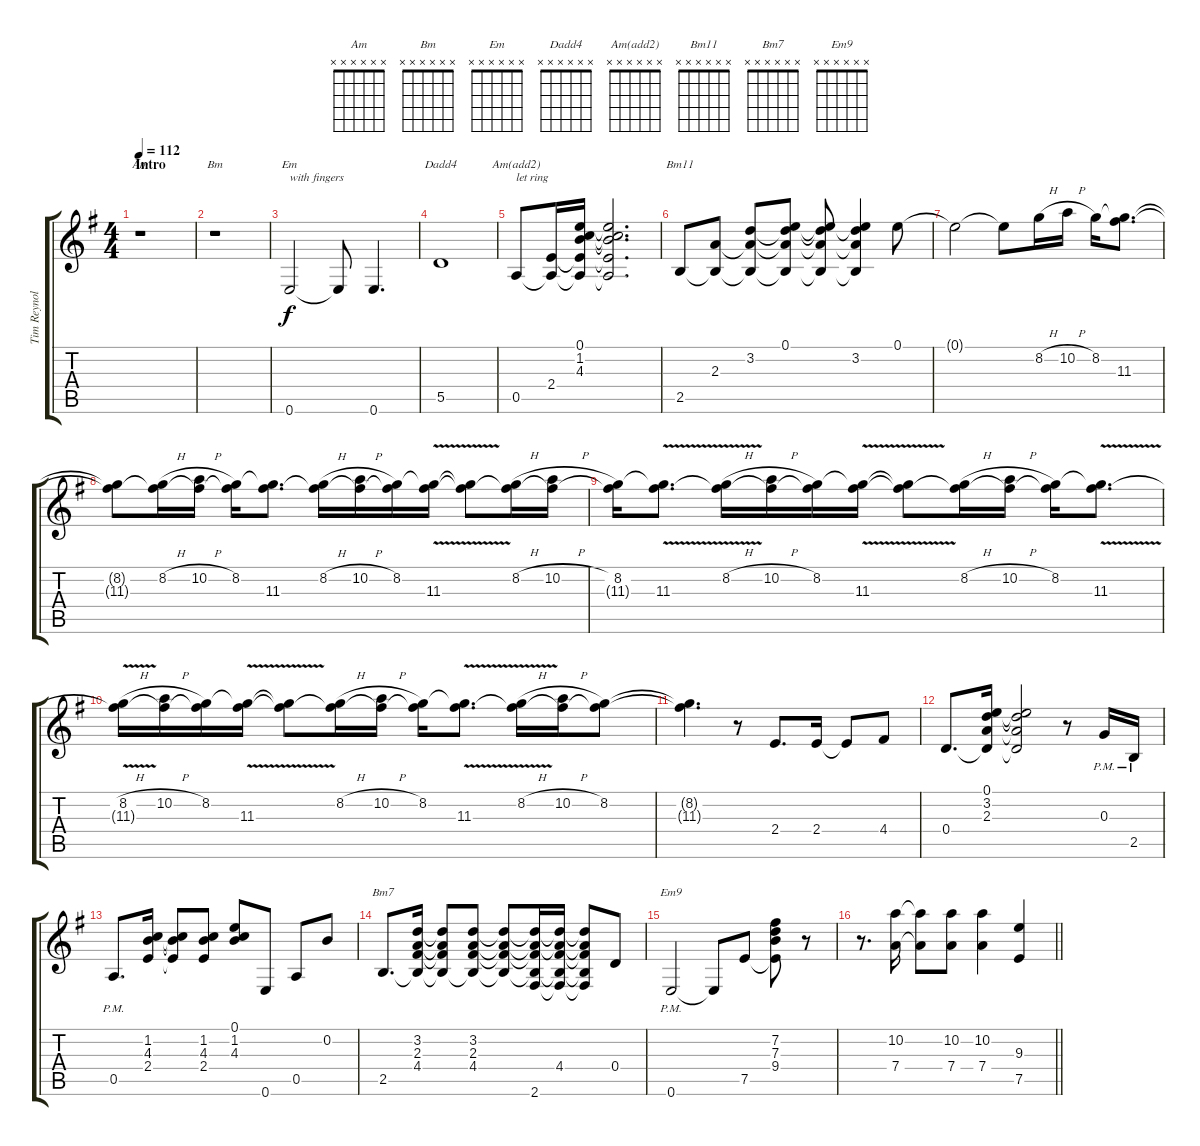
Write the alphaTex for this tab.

\track ("Tim Reynolds" "Tim Reynol") {instrument acousticguitarsteel}
\staff {score tabs}
\tuning (E4 B3 G3 D3 A2 E2) {hide}
\chord ("Am" x x x x x x)
\chord ("Bm" x x x x x x)
\chord ("Em" x x x x x x)
\chord ("Dadd4" x x x x x x)
\chord ("Am(add2)" x x x x x x)
\chord ("Bm11" x x x x x x)
\chord ("Bm7" x x x x x x)
\chord ("Em9" x x x x x x)
\ts (4 4)
\section ("" "Intro")
\tempo 112
\clef g2
\ks eminor
r.1{ch "Am" dy f instrument acousticguitarsteel} |
r.1{ch "Bm"} |
0.6.2{ch "Em" txt "with fingers"} 0.6{t}.8 0.6.4{d} |
5.5.1{ch "Dadd4"} |
0.5.8{ch "Am(add2)" txt "let ring"} (2.4 0.5{t}).16 (0.1 1.2 4.3 2.4{t} 0.5{t}).16 (0.1{t} 1.2{t} 4.3{t} 2.4{t} 0.5{t}).2{d} |
2.5.8{ch "Bm11"} (2.3 2.5{t}).8 (3.2 2.3{t} 2.5{t}).8 (0.1 3.2{t} 2.3{t} 2.5{t}).8 (0.1{t} 3.2{t} 2.3{t} 2.5{t}).8 (0.1{t} 3.2 2.3{t} 2.5{t}).4 0.1.8 |
0.1{t}.2 0.1{t}.8 8.2{h}.16 10.2{h}.16 8.2.16 (8.2{t} 11.3).8{d} |
(8.2{t} 11.3{t}).8 (8.2{h} 11.3{t}).16 (10.2{h} 11.3{t}).16 (8.2 11.3{t}).16 (8.2{t} 11.3).8{d} (8.2{h} 11.3{t}).16 (10.2{h} 11.3{t}).16 (8.2 11.3{t}).16 (8.2{t} 11.3{v}).16 (8.2{t} 11.3{t}).8 (8.2{h} 11.3{t}).16 (10.2{h} 11.3{t}).16 |
(8.2 11.3{t}).16 (8.2{t} 11.3{v}).8{d} (8.2{h} 11.3{t}).16 (10.2{h} 11.3{t}).16 (8.2 11.3{t}).16 (8.2{t} 11.3{v}).16 (8.2{t} 11.3{t}).8 (8.2{h} 11.3{t}).16 (10.2{h} 11.3{t}).16 (8.2 11.3{t}).16 (8.2{t} 11.3{v}).8{d} |
(8.2{h} 11.3{t}).16 (10.2{h} 11.3{t}).16 (8.2 11.3{t}).16 (8.2{t} 11.3{v}).16 (8.2{t} 11.3{t}).8 (8.2{h} 11.3{t}).16 (10.2{h} 11.3{t}).16 (8.2 11.3{t}).16 (8.2{t} 11.3{v}).8{d} (8.2{h} 11.3{t}).16 (10.2{h} 11.3{t}).16 (8.2 11.3{t}).8 |
(8.2{t} 11.3{t}).4{d} r.8 2.4.8{d} 2.4.16 2.4{t}.8 4.4.8 |
0.4.8{d} (0.1 3.2 2.3 0.4{t}).16 (0.1{t} 3.2{t} 2.3{t} 0.4{t}).2 r.8 0.3{pm}.16 2.5{pm}.16 |
0.5{pm}.8{d} (1.2 4.3 2.4).16 (1.2{t} 4.3{t} 2.4{t}).8 (1.2 4.3 2.4).8 (0.1 1.2 4.3).8 0.6.8 0.5.8 0.2.8 |
2.5.8{d ch "Bm7"} (3.2 2.3 4.4 2.5{t}).16 (3.2{t} 2.3{t} 4.4{t} 2.5{t}).8 (3.2 2.3 4.4 2.5{t}).8 (3.2{t} 2.3{t} 4.4{t} 2.5{t}).8 (3.2{t} 2.3{t} 4.4{t} 2.5{t} 2.6).16 (3.2{t} 2.3{t} 4.4 2.5{t} 2.6{t}).16 (3.2{t} 2.3{t} 4.4{t} 2.5{t} 2.6{t}).8 0.4.8 |
0.6{pm}.2{ch "Em9"} 0.6{t}.8 7.5.8 (7.2 7.3 9.4 7.5{t}).8 r.8 |
\barLineRight lightlight
r.8{d} (10.2 7.4).16 (10.2{t} 7.4{t}).8 (10.2 7.4).8 (10.2 7.4).4 (9.3 7.5).4
